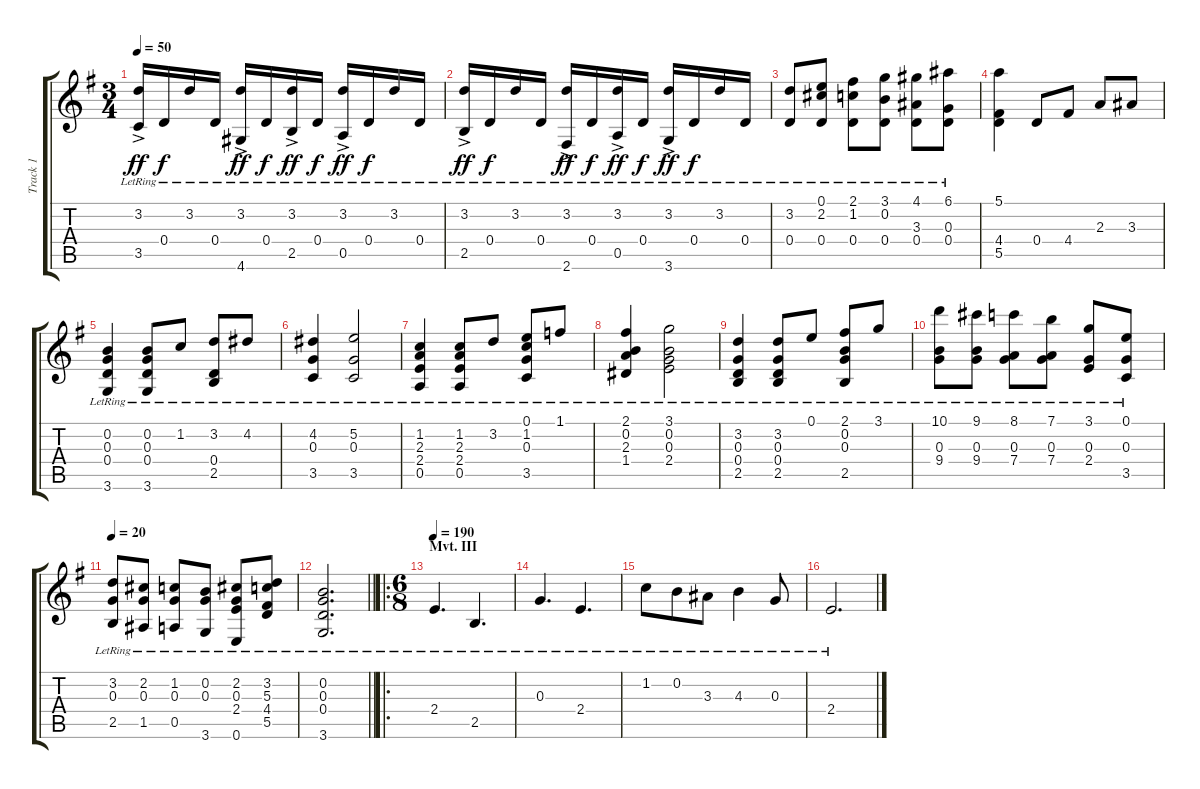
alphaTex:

\track ("Track 1" "Track 1") {instrument acousticguitarsteel}
\staff {score tabs}
\tuning (E4 B3 G3 D3 A2 E2) {hide}
\ts (3 4)
\tempo 50
\clef g2
\ks g
(3.2{lr} 3.5{ac lr}).16{dy ff} 0.4{lr}.16{dy f} 3.2{lr}.16 0.4{lr}.16 (3.2{lr} 4.6{ac lr}).16{dy ff} 0.4{lr}.16{dy f} (3.2{lr} 2.5{ac lr}).16{dy ff} 0.4{lr}.16{dy f} (3.2{lr} 0.5{ac lr}).16{dy ff} 0.4{lr}.16{dy f} 3.2{lr}.16 0.4{lr}.16 |
(3.2{lr} 2.5{ac lr}).16{dy ff} 0.4{lr}.16{dy f} 3.2{lr}.16 0.4{lr}.16 (3.2{lr} 2.6{ac lr}).16{dy ff} 0.4{lr}.16{dy f} (3.2{lr} 0.5{ac lr}).16{dy ff} 0.4{lr}.16{dy f} (3.2{lr} 3.6{ac lr}).16{dy ff} 0.4{lr}.16{dy f} 3.2{lr}.16 0.4{lr}.16 |
(3.2{lr} 0.4{lr}).8 (0.1{lr} 2.2{lr} 0.4{lr}).8 (2.1{lr} 1.2{lr} 0.4{lr}).8 (3.1{lr} 0.2{lr} 0.4{lr}).8 (4.1{lr} 3.3{lr} 0.4{lr}).8 (6.1{lr} 0.3{lr} 0.4{lr}).8 |
(5.1 4.4 5.5).4 0.4.8 4.4.8 2.3.8 3.3.8 |
(0.2{lr} 0.3{lr} 0.4{lr} 3.6{lr}).4 (0.2{lr} 0.3{lr} 0.4{lr} 3.6{lr}).8 1.2{lr}.8 (3.2{lr} 0.4{lr} 2.5{lr}).8 4.2{lr}.8 |
(4.2{lr} 0.3{lr} 3.5{lr}).4 (5.2{lr} 0.3{lr} 3.5{lr}).2 |
(1.2{lr} 2.3{lr} 2.4{lr} 0.5{lr}).4 (1.2{lr} 2.3{lr} 2.4{lr} 0.5{lr}).8 3.2{lr}.8 (0.1{lr} 1.2{lr} 0.3{lr} 3.5{lr}).8 1.1{lr}.8 |
(2.1{lr} 0.2{lr} 2.3{lr} 1.4{lr}).4 (3.1{lr} 0.2{lr} 0.3{lr} 2.4{lr}).2 |
(3.2{lr} 0.3{lr} 0.4{lr} 2.5{lr}).4 (3.2{lr} 0.3{lr} 0.4{lr} 2.5{lr}).8 0.1{lr}.8 (2.1{lr} 0.2{lr} 0.3{lr} 2.5{lr}).8 3.1{lr}.8 |
(10.1{lr} 0.3{lr} 9.4{lr}).8 (9.1{lr} 0.3{lr} 9.4{lr}).8 (8.1{lr} 0.3{lr} 7.4{lr}).8 (7.1{lr} 0.3{lr} 7.4{lr}).8 (3.1{lr} 0.3{lr} 2.4{lr}).8 (0.1{lr} 0.3{lr} 3.5{lr}).8 |
\tempo 20
(3.2{lr} 0.3{lr} 2.5{lr}).8 (2.2{lr} 0.3{lr} 1.5{lr}).8 (1.2{lr} 0.3{lr} 0.5{lr}).8 (0.2{lr} 0.3{lr} 3.6{lr}).8 (2.2{lr} 0.3{lr} 2.4{lr} 0.6{lr}).8 (3.2{lr} 5.3{lr} 4.4{lr} 5.5{lr}).8 |
\barLineRight lightlight
(0.2{lr} 0.3{lr} 0.4{lr} 3.6{lr}).2{d} |
\ro
\ts (6 8)
\section ("" "Mvt. III")
\tempo 190
2.4{lr}.4{d} 2.5{lr}.4{d} |
0.3{lr}.4{d} 2.4{lr}.4{d} |
1.2{lr}.8 0.2{lr}.8 3.3{lr}.8 4.3{lr}.4 0.3{lr}.8 |
2.4{lr}.2{d}
